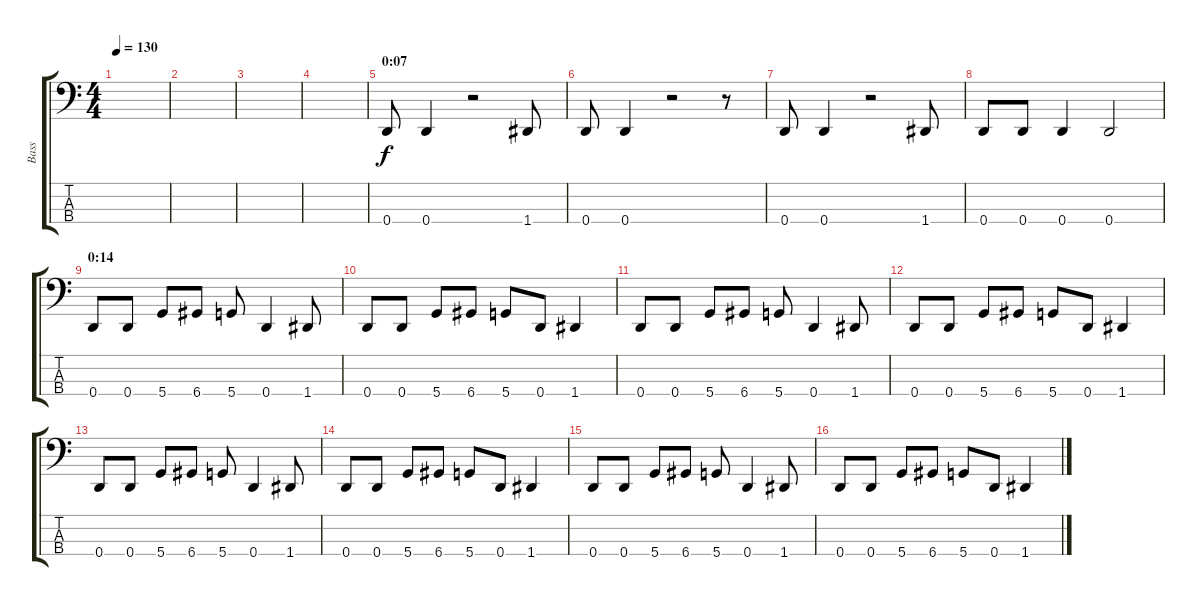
\track ("Bass" "Bass") {instrument electricbasspick}
\staff {score tabs}
\tuning (G2 D2 A1 D1) {hide}
\ts (4 4)
\tempo 130
\clef f4
\ks c
|
|
|
|
\section ("" "0:07")
0.4.8 0.4.4 r.2 1.4.8 |
0.4.8 0.4.4 r.2 r.8 |
0.4.8 0.4.4 r.2 1.4.8 |
0.4.8 0.4.8 0.4.4 0.4.2 |
\section ("" "0:14")
0.4.8 0.4.8 5.4.8 6.4.8 5.4.8 0.4.4 1.4.8 |
0.4.8 0.4.8 5.4.8 6.4.8 5.4.8 0.4.8 1.4.4 |
0.4.8 0.4.8 5.4.8 6.4.8 5.4.8 0.4.4 1.4.8 |
0.4.8 0.4.8 5.4.8 6.4.8 5.4.8 0.4.8 1.4.4 |
0.4.8 0.4.8 5.4.8 6.4.8 5.4.8 0.4.4 1.4.8 |
0.4.8 0.4.8 5.4.8 6.4.8 5.4.8 0.4.8 1.4.4 |
0.4.8 0.4.8 5.4.8 6.4.8 5.4.8 0.4.4 1.4.8 |
0.4.8 0.4.8 5.4.8 6.4.8 5.4.8 0.4.8 1.4.4
